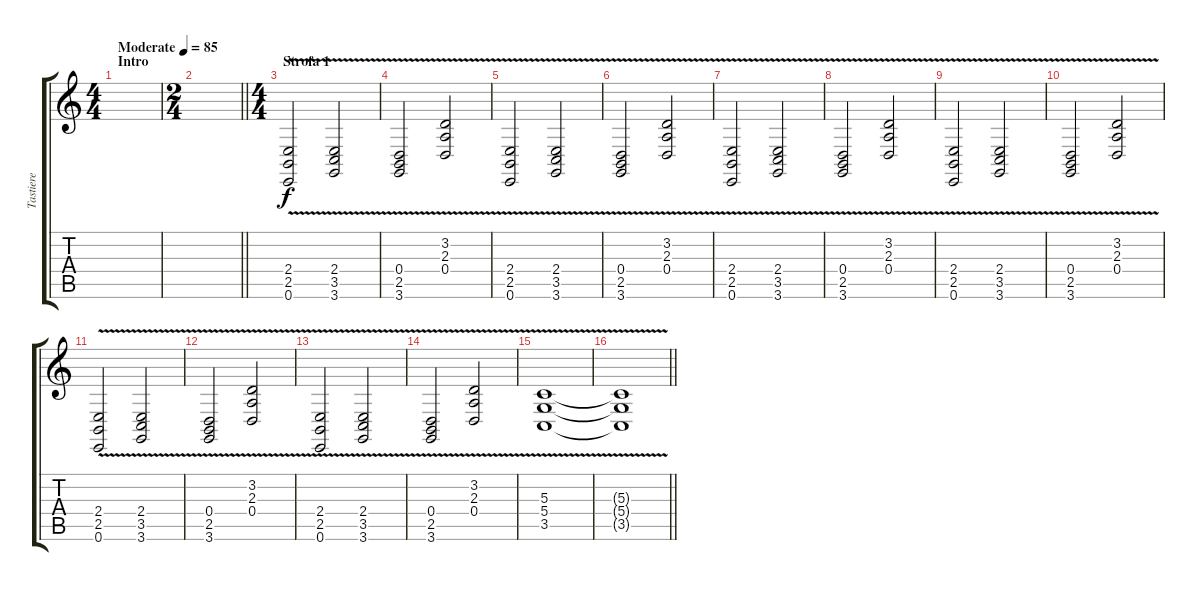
\track ("Tastiere" "Tastiere") {instrument rockorgan}
\staff {score tabs}
\tuning (E4 B3 G3 D3 A2 E2) {hide}
\ts (4 4)
\section ("" "Intro")
\tempo (85 "Moderate")
\clef g2
\ks c
|
\ts (2 4)
\barLineRight lightlight
|
\ts (4 4)
\section ("" "Strofa 1")
(2.4{v} 2.5 0.6).2 (2.4{v} 3.5 3.6).2 |
(0.4{v} 2.5 3.6).2 (3.2 2.3 0.4{v}).2 |
(2.4{v} 2.5 0.6).2 (2.4{v} 3.5 3.6).2 |
(0.4{v} 2.5 3.6).2 (3.2 2.3 0.4{v}).2 |
(2.4{v} 2.5 0.6).2 (2.4{v} 3.5 3.6).2 |
(0.4{v} 2.5 3.6).2 (3.2 2.3 0.4{v}).2 |
(2.4{v} 2.5 0.6).2 (2.4{v} 3.5 3.6).2 |
(0.4{v} 2.5 3.6).2 (3.2 2.3 0.4{v}).2 |
(2.4{v} 2.5 0.6).2 (2.4{v} 3.5 3.6).2 |
(0.4{v} 2.5 3.6).2 (3.2 2.3 0.4{v}).2 |
(2.4{v} 2.5 0.6).2 (2.4{v} 3.5 3.6).2 |
(0.4{v} 2.5 3.6).2 (3.2 2.3 0.4{v}).2 |
(5.3 5.4{v} 3.5).1 |
\barLineRight lightlight
(5.3{t} 5.4{t} 3.5{t}).1
